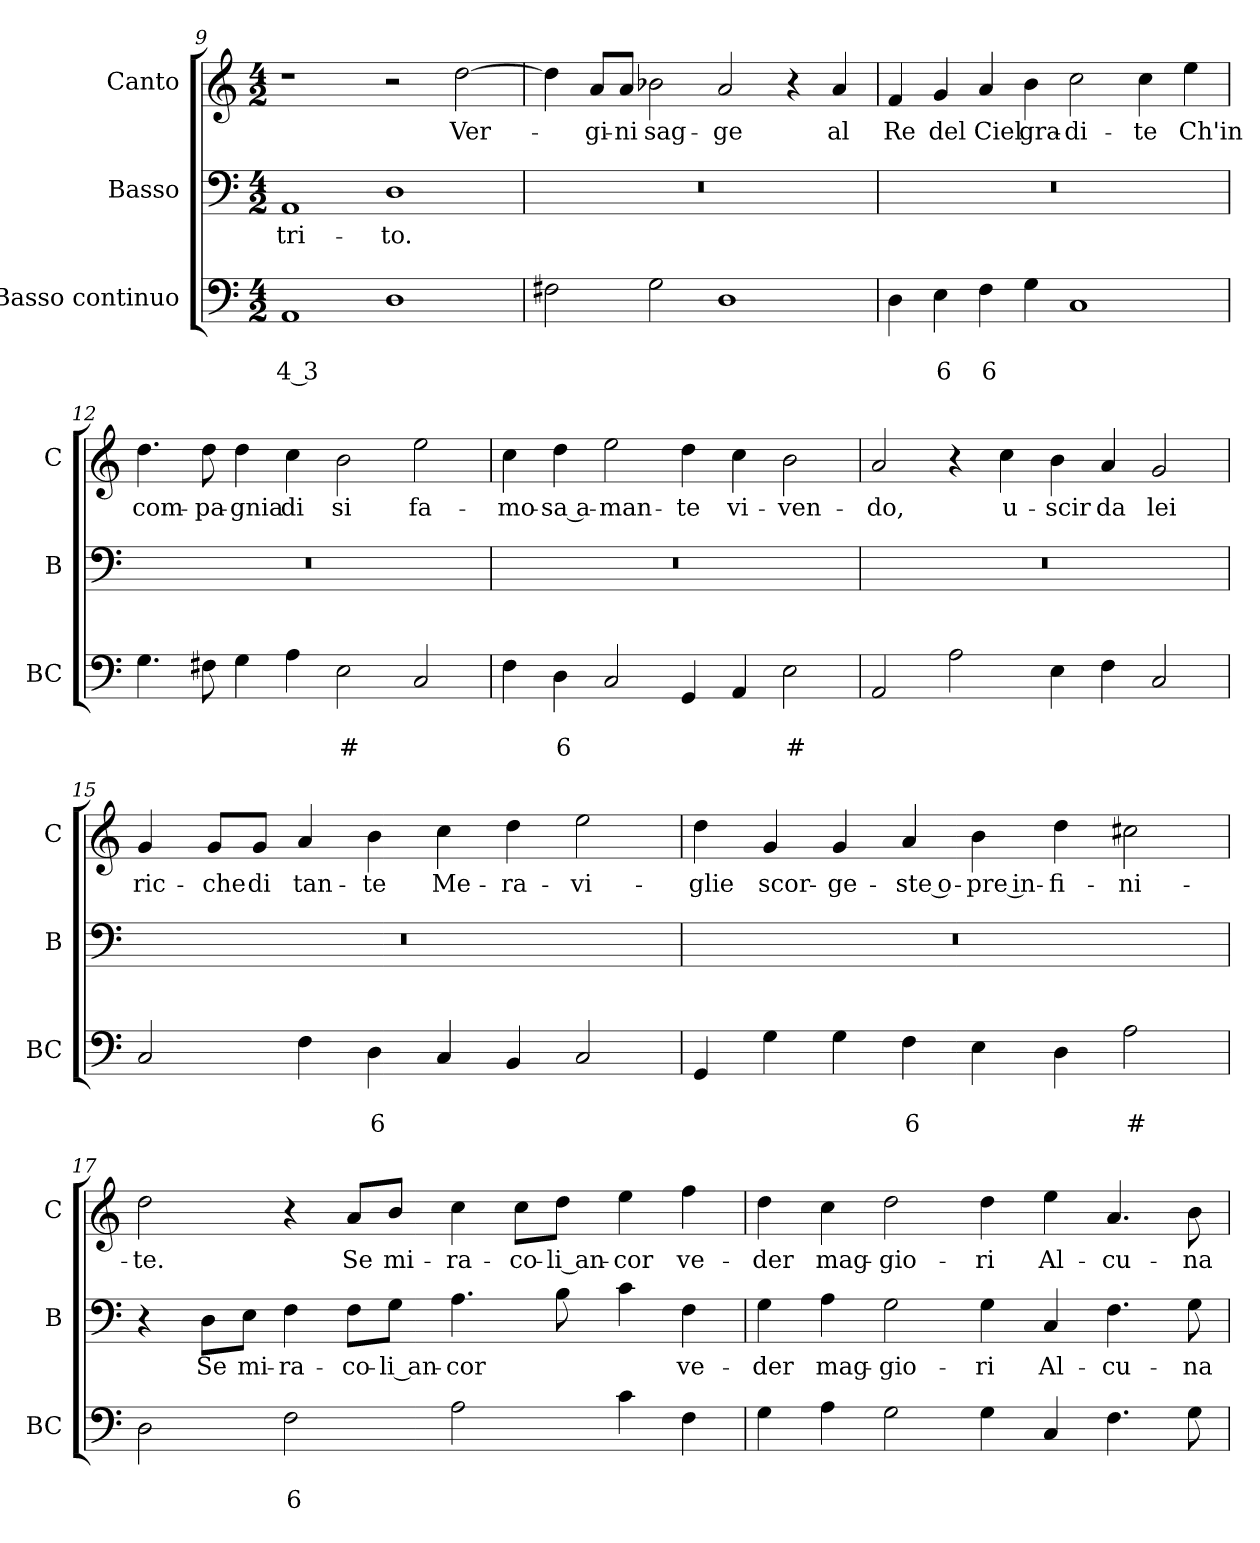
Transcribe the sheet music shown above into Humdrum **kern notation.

**kern	**text	**text	**kern	**text	**kern	**text
*part3	*part3	*part3	*part2	*part2	*part1	*part1
*staff3	*staff3	*staff3	*staff2	*staff2	*staff1	*staff1
*I"Basso continuo	*	*	*I"Basso	*	*I"Canto	*
*I'BC	*	*	*I'B	*	*I'C	*
*clefF4	*	*	*clefF4	*	*clefG2	*
*k[]	*	*	*k[]	*	*k[]	*
*C:	*	*	*C:	*	*C:	*
*M4/2	*	*	*M4/2	*	*M4/2	*
=9	=9	=9	=9	=9	=9	=9
!	!	!LO:LY:b	!	!LO:LY:b	!	!
1AA	.	4 3	1AA	-tri-	1r	.
!	!	!	!	!LO:LY:b	!	!
1D	.	.	1D	-to.	2r	.
!	!	!	!	!	!	!LO:LY:b
.	.	.	.	.	[2dd\	Ver-
=10	=10	=10	=10	=10	=10	=10
2F#X\	.	.	0r	.	4dd\]	.
!	!	!	!	!	!	!LO:LY:b
.	.	.	.	.	8a/L	-gi-
!	!	!	!	!	!	!LO:LY:b
.	.	.	.	.	8a/J	-ni
!	!	!	!	!	!	!LO:LY:b
2G\	.	.	.	.	2b-X\	sag-
!	!	!	!	!	!	!LO:LY:b
1D	.	.	.	.	2a/	-ge
.	.	.	.	.	4r	.
!	!	!	!	!	!	!LO:LY:b
.	.	.	.	.	4a/	al
=11	=11	=11	=11	=11	=11	=11
!	!	!	!	!	!	!LO:LY:b
4D\	.	.	0r	.	4f/	Re
!	!	!LO:LY:b	!	!	!	!LO:LY:b
4E\	.	6	.	.	4g/	del
!	!	!LO:LY:b	!	!	!	!LO:LY:b
4F\	.	6	.	.	4a/	Ciel
!	!	!	!	!	!	!LO:LY:b
4G\	.	.	.	.	4b\	gra-
!	!	!	!	!	!	!LO:LY:b
1C	.	.	.	.	2cc\	-di-
!	!	!	!	!	!	!LO:LY:b
.	.	.	.	.	4cc\	-te
!	!	!	!	!	!	!LO:LY:b
.	.	.	.	.	4ee\	Ch'in
!!LO:LB:g=z
=12	=12	=12	=12	=12	=12	=12
!	!	!	!	!	!	!LO:LY:b
4.G\	.	.	0r	.	4.dd\	com-
!	!	!	!	!	!	!LO:LY:b
8F#X\	.	.	.	.	8dd\	-pa-
!	!	!	!	!	!	!LO:LY:b
4G\	.	.	.	.	4dd\	-gnia
!	!	!	!	!	!	!LO:LY:b
4A\	.	.	.	.	4cc\	di
!	!	!LO:LY:b	!	!	!	!LO:LY:b
2E\	.	#	.	.	2b\	si
!	!	!	!	!	!	!LO:LY:b
2C/	.	.	.	.	2ee\	fa-
=13	=13	=13	=13	=13	=13	=13
!	!	!	!	!	!	!LO:LY:b
4F\	.	.	0r	.	4cc\	-mo-
!	!	!LO:LY:b	!	!	!	!LO:LY:b
4D\	.	6	.	.	4dd\	-sa a-
!	!	!	!	!	!	!LO:LY:b
2C/	.	.	.	.	2ee\	-man-
!	!	!	!	!	!	!LO:LY:b
4GG/	.	.	.	.	4dd\	-te
!	!	!	!	!	!	!LO:LY:b
4AA/	.	.	.	.	4cc\	vi-
!	!	!LO:LY:b	!	!	!	!LO:LY:b
2E\	.	#	.	.	2b\	-ven-
=14	=14	=14	=14	=14	=14	=14
!	!	!	!	!	!	!LO:LY:b
2AA/	.	.	0r	.	2a/	-do,
2A\	.	.	.	.	4r	.
!	!	!	!	!	!	!LO:LY:b
.	.	.	.	.	4cc\	u-
!	!	!	!	!	!	!LO:LY:b
4E\	.	.	.	.	4b\	-scir
!	!	!	!	!	!	!LO:LY:b
4F\	.	.	.	.	4a/	da
!	!	!	!	!	!	!LO:LY:b
2C/	.	.	.	.	2g/	lei
=15	=15	=15	=15	=15	=15	=15
!	!	!	!	!	!	!LO:LY:b
2C/	.	.	0r	.	4g/	ric-
!	!	!	!	!	!	!LO:LY:b
.	.	.	.	.	8g/L	-che
!	!	!	!	!	!	!LO:LY:b
.	.	.	.	.	8g/J	di
!	!	!	!	!	!	!LO:LY:b
4F\	.	.	.	.	4a/	tan-
!	!	!LO:LY:b	!	!	!	!LO:LY:b
4D\	.	6	.	.	4b\	-te
!	!	!	!	!	!	!LO:LY:b
4C/	.	.	.	.	4cc\	Me-
!	!	!	!	!	!	!LO:LY:b
4BB/	.	.	.	.	4dd\	-ra-
!	!	!	!	!	!	!LO:LY:b
2C/	.	.	.	.	2ee\	-vi-
!!LO:PB:g=z
=16	=16	=16	=16	=16	=16	=16
!	!	!	!	!	!	!LO:LY:b
4GG/	.	.	0r	.	4dd\	-glie
!	!	!	!	!	!	!LO:LY:b
4G\	.	.	.	.	4g/	scor-
!	!	!	!	!	!	!LO:LY:b
4G\	.	.	.	.	4g/	-ge-
!	!	!LO:LY:b	!	!	!	!LO:LY:b
4F\	.	6	.	.	4a/	-ste o-
!	!	!	!	!	!	!LO:LY:b
4E\	.	.	.	.	4b\	-pre in-
!	!	!	!	!	!	!LO:LY:b
4D\	.	.	.	.	4dd\	-fi-
!	!	!LO:LY:b	!	!	!	!LO:LY:b
2A\	.	#	.	.	2cc#X\	-ni-
=17	=17	=17	=17	=17	=17	=17
!	!	!	!	!	!	!LO:LY:b
2D\	.	.	4r	.	2dd\	-te.
!	!	!	!	!LO:LY:b	!	!
.	.	.	8D\L	Se	.	.
!	!	!	!	!LO:LY:b	!	!
.	.	.	8E\J	mi-	.	.
!	!	!LO:LY:b	!	!LO:LY:b	!	!
2F\	.	6	4F\	-ra-	4r	.
!	!	!	!	!LO:LY:b	!	!LO:LY:b
.	.	.	8F\L	-co-	8a/L	Se
!	!	!	!	!LO:LY:b	!	!LO:LY:b
.	.	.	8G\J	-li an-	8b/J	mi-
!	!	!	!	!LO:LY:b	!	!LO:LY:b
2A\	.	.	4.A\	-cor	4cc\	-ra-
!	!	!	!	!	!	!LO:LY:b
.	.	.	.	.	8cc\L	-co-
!	!	!	!	!	!	!LO:LY:b
.	.	.	8B\	.	8dd\J	-li an-
!	!	!	!	!	!	!LO:LY:b
4c\	.	.	4c\	.	4ee\	-cor
!	!	!	!	!LO:LY:b	!	!LO:LY:b
4F\	.	.	4F\	ve-	4ff\	ve-
=18	=18	=18	=18	=18	=18	=18
!	!	!	!	!LO:LY:b	!	!LO:LY:b
4G\	.	.	4G\	-der	4dd\	-der
!	!	!	!	!LO:LY:b	!	!LO:LY:b
4A\	.	.	4A\	mag-	4cc\	mag-
!	!	!	!	!LO:LY:b	!	!LO:LY:b
2G\	.	.	2G\	-gio-	2dd\	-gio-
!	!	!	!	!LO:LY:b	!	!LO:LY:b
4G\	.	.	4G\	-ri	4dd\	-ri
!	!	!	!	!LO:LY:b	!	!LO:LY:b
4C/	.	.	4C/	Al-	4ee\	Al-
!	!	!	!	!LO:LY:b	!	!LO:LY:b
4.F\	.	.	4.F\	-cu-	4.a/	-cu-
!	!	!	!	!LO:LY:b	!	!LO:LY:b
8G\	.	.	8G\	-na	8b\	-na
=	=	=	=	=	=	=
*-	*-	*-	*-	*-	*-	*-
